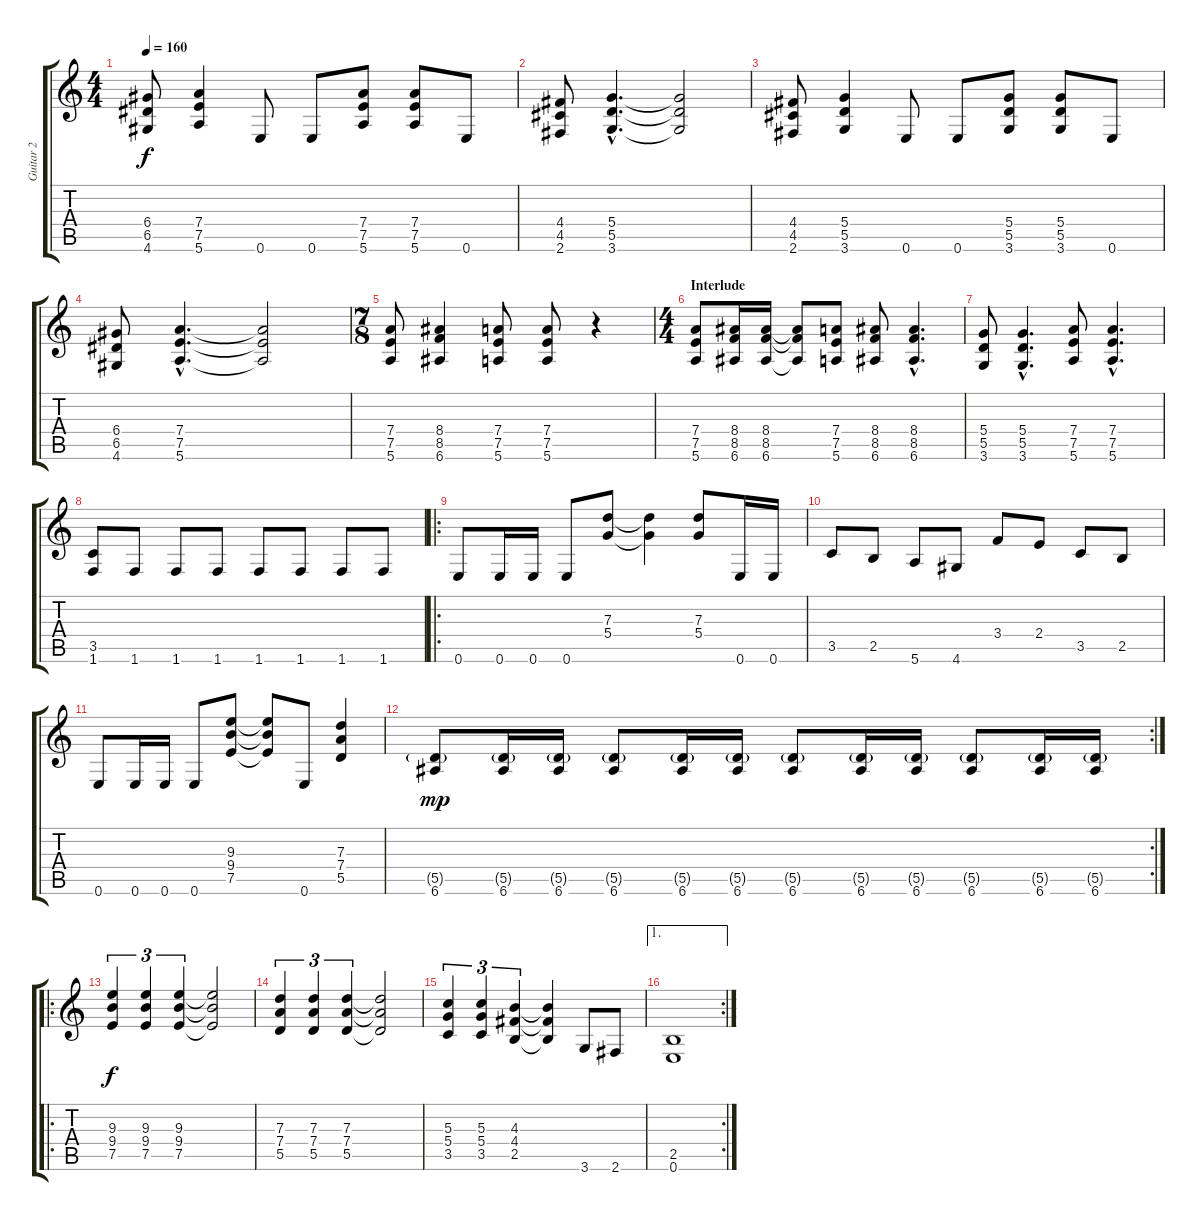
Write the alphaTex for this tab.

\track ("Guitar 2" "Guitar 2") {instrument overdrivenguitar}
\staff {score tabs}
\tuning (E4 B3 G3 D3 A2 E2) {hide}
\ts (4 4)
\tempo 160
\clef g2
\ks c
(6.4 6.5 4.6).8{dy f} (7.4 7.5 5.6).4 0.6.8 0.6.8 (7.4 7.5 5.6).8 (7.4 7.5 5.6).8 0.6.8 |
(4.4 4.5 2.6).8 (5.4{hac} 5.5{hac} 3.6{hac}).4{d} (5.4{t} 5.5{t} 3.6{t}).2 |
(4.4 4.5 2.6).8 (5.4 5.5 3.6).4 0.6.8 0.6.8 (5.4 5.5 3.6).8 (5.4 5.5 3.6).8 0.6.8 |
(6.4 6.5 4.6).8 (7.4{hac} 7.5{hac} 5.6{hac}).4{d} (7.4{t} 7.5{t} 5.6{t}).2 |
\ts (7 8)
(7.4 7.5 5.6).8 (8.4 8.5 6.6).4 (7.4 7.5 5.6).8 (7.4 7.5 5.6).8 r.4 |
\ts (4 4)
\section ("" "Interlude")
(7.4 7.5 5.6).8 (8.4 8.5 6.6).16 (8.4 8.5 6.6).16 (8.4{t} 8.5{t} 6.6{t}).8 (7.4 7.5 5.6).8 (8.4 8.5 6.6).8 (8.4{hac} 8.5{hac} 6.6{hac}).4{d} |
(5.4 5.5 3.6).8 (5.4{hac} 5.5{hac} 3.6).4{d} (7.4 7.5 5.6).8 (7.4{hac} 7.5{hac} 5.6{hac}).4{d} |
(3.5 1.6).8 1.6.8 1.6.8 1.6.8 1.6.8 1.6.8 1.6.8 1.6.8 |
\ro
0.6.8 0.6.16 0.6.16 0.6.8 (7.3 5.4).8 (7.3{t} 5.4{t}).4 (7.3 5.4).8 0.6.16 0.6.16 |
3.5.8 2.5.8 5.6.8 4.6.8 3.4.8 2.4.8 3.5.8 2.5.8 |
0.6.8 0.6.16 0.6.16 0.6.8 (9.3 9.4 7.5).8 (9.3{t} 9.4{t} 7.5{t}).8 0.6.8 (7.3 7.4 5.5).4 |
\rc 2
(5.5{g} 6.6).8{dy mp} (5.5{g} 6.6).16 (5.5{g} 6.6).16 (5.5{g} 6.6).8 (5.5{g} 6.6).16 (5.5{g} 6.6).16 (5.5{g} 6.6).8 (5.5{g} 6.6).16 (5.5{g} 6.6).16 (5.5{g} 6.6).8 (5.5{g} 6.6).16 (5.5{g} 6.6).16 |
\ro
(9.3 9.4 7.5).4{tu (3 2) dy f} (9.3 9.4 7.5).4{tu (3 2)} (9.3 9.4 7.5).4{tu (3 2)} (9.3{t} 9.4{t} 7.5{t}).2 |
(7.3 7.4 5.5).4{tu (3 2)} (7.3 7.4 5.5).4{tu (3 2)} (7.3 7.4 5.5).4{tu (3 2)} (7.3{t} 7.4{t} 5.5{t}).2 |
(5.3 5.4 3.5).4{tu (3 2)} (5.3 5.4 3.5).4{tu (3 2)} (4.3 4.4 2.5).4{tu (3 2)} (4.3{t} 4.4{t} 2.5{t}).4 3.6.8 2.6.8 |
\ae 1
\rc 2
(2.5 0.6).1
